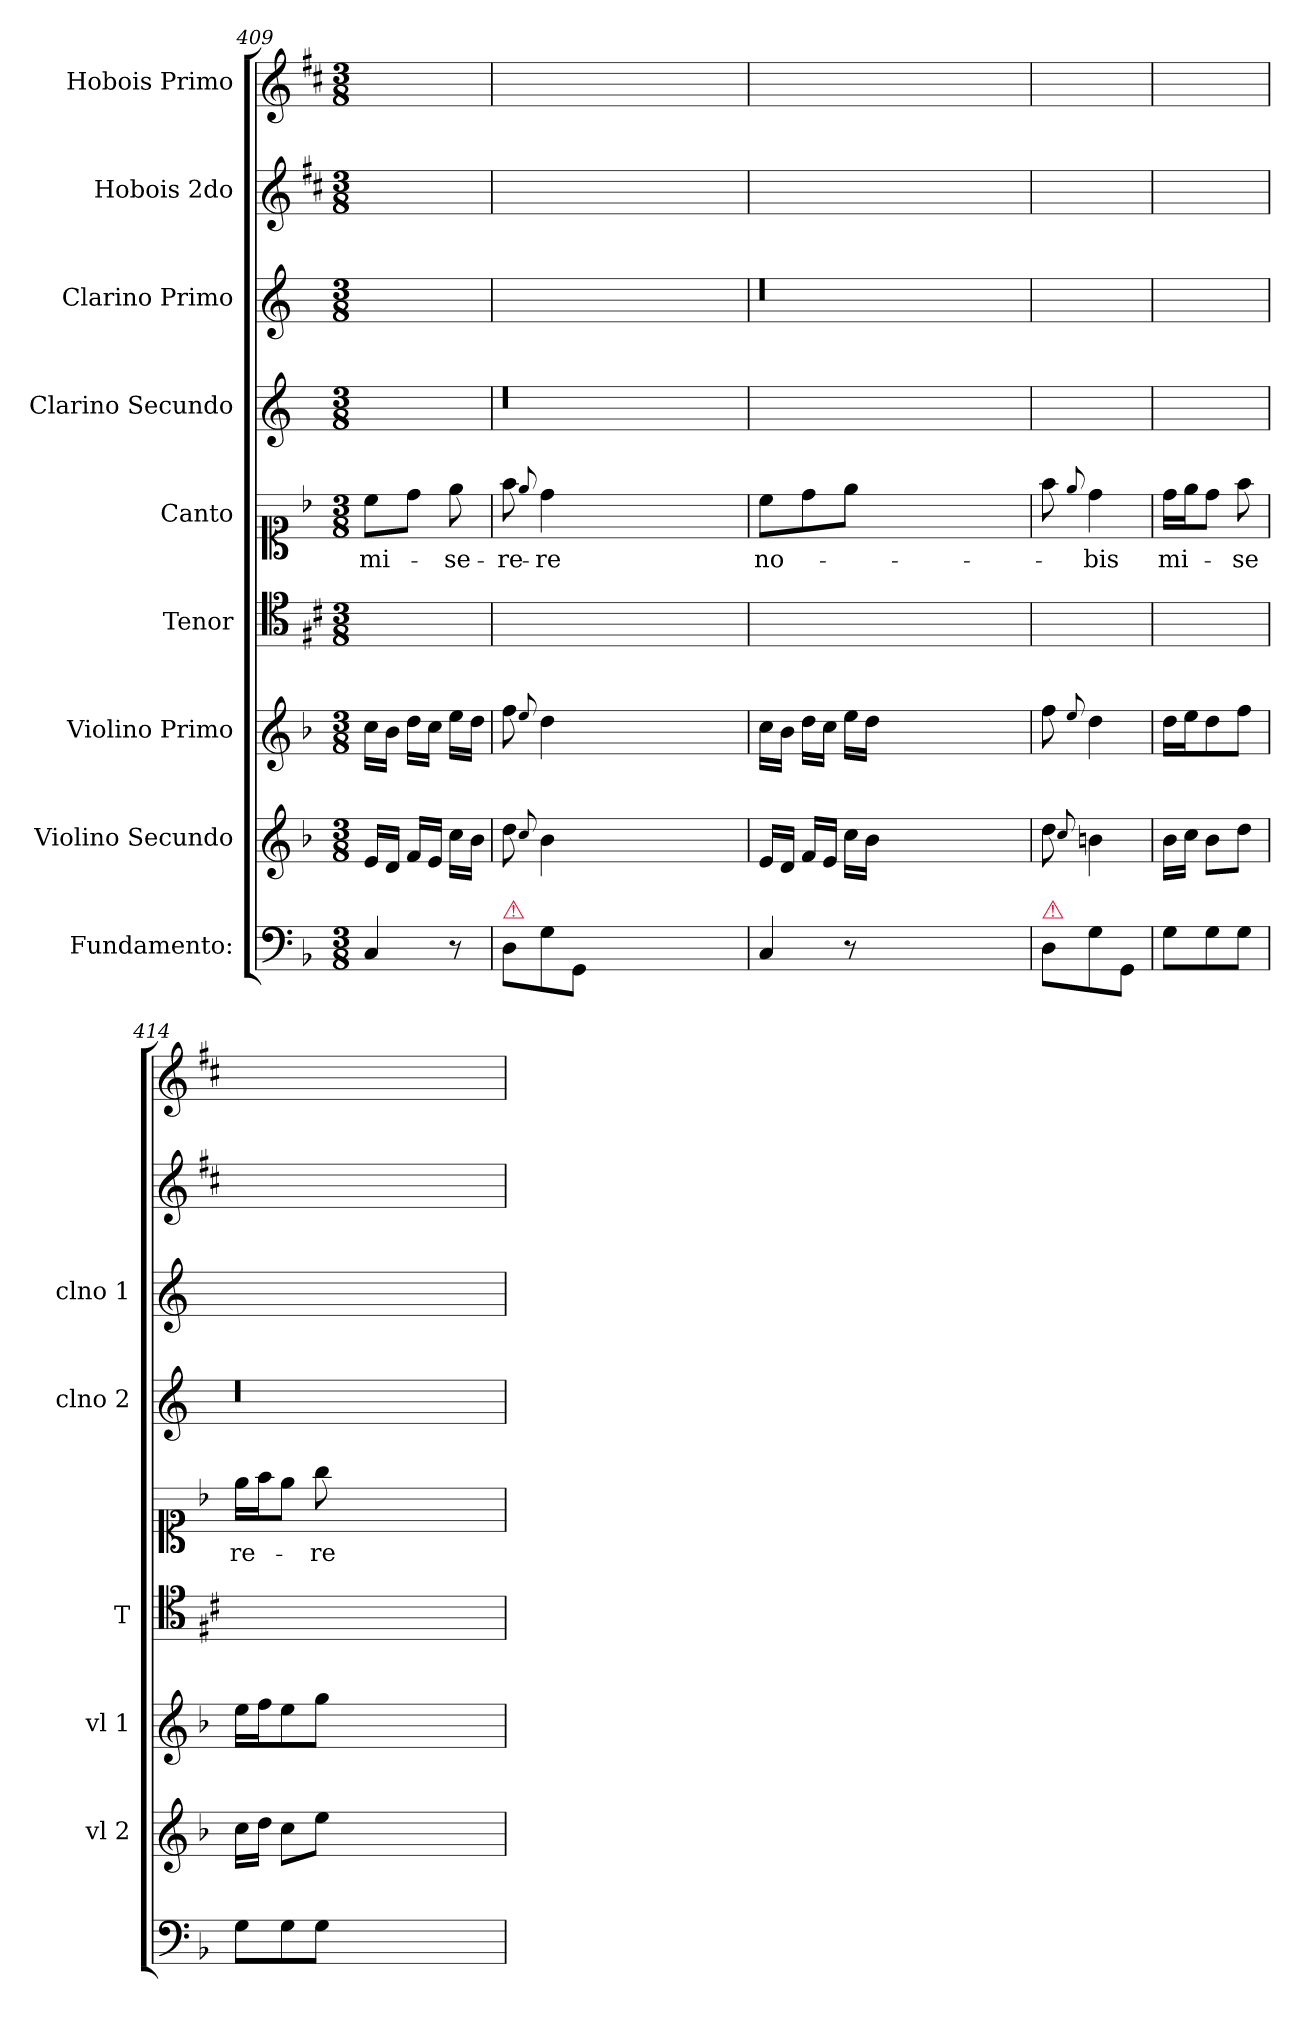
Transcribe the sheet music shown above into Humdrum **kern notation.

**kern	**kern	**kern	**kern	**kern	**text	**kern	**kern	**kern	**kern
*part9	*part8	*part7	*part6	*part5	*part5	*part4	*part3	*part2	*part1
*staff9	*staff8	*staff7	*staff6	*staff5	*staff5	*staff4	*staff3	*staff2	*staff1
*I"Fundamento:	*I"Violino Secundo	*I"Violino Primo	*I"Tenor	*I"Canto	*	*I"Clarino Secundo	*I"Clarino Primo	*I"Hobois 2do	*I"Hobois Primo
*	*I'vl 2	*I'vl 1	*I'T	*	*	*I'clno 2	*I'clno 1	*	*
*clefF4	*clefG2	*clefG2	*clefC4	*clefC1	*	*clefG2	*clefG2	*clefG2	*clefG2
*	*	*	*	*	*	*ITrd-1c-2	*ITrd-1c-2	*	*
*k[b-]	*k[b-]	*k[b-]	*k[f#c#]	*k[b-]	*	*k[f#c#]	*k[f#c#]	*k[f#c#]	*k[f#c#]
*M3/8	*M3/8	*M3/8	*M3/8	*M3/8	*	*M3/8	*M3/8	*M3/8	*M3/8
=409	=409	=409	=409	=409	=409	=409	=409	=409	=409
4C/	16e/LL	16cc\LL	4.ryy	8cc\L	mi-	4.ryy	4.ryy	4.ryy	4.ryy
.	16d/JJ	16b-\JJ	.	.	.	.	.	.	.
.	16f/LL	16dd\LL	.	8dd\J	.	.	.	.	.
.	16e/JJ	16cc\JJ	.	.	.	.	.	.	.
8r	16cc\LL	16ee\LL	.	8ee\	-se-	.	.	.	.
.	16b-\JJ	16dd\JJ	.	.	.	.	.	.	.
=410	=410	=410	=410	=410	=410	=410	=410	=410	=410
!LO:TX:a:color=crimson:t=⚠	!	!	!	!	!	!	!	!	!
!	!	!	!	!	!	!LO:N:vis=00	!	!	!
8D\L	8dd\	8ff\	4.ryy	8ff\	-re-	1.rdd	1.ryy	4.ryy	4.ryy
.	8qqcc/	8qqee/	.	8qqee/	.	.	.	.	.
8G\	4b-\	4dd\	.	4dd\	-re	.	.	.	.
8GG/J	.	.	.	.	.	.	.	.	.
1ryy	1ryy	1ryy	1ryy	1ryy	.	.	.	1ryy	1ryy
8ryy	8ryy	8ryy	8ryy	8ryy	.	.	.	8ryy	8ryy
=411	=411	=411	=411	=411	=411	=411	=411	=411	=411
!	!	!	!	!	!	!	!LO:N:vis=00	!	!
4C/	16e/LL	16cc\LL	4.ryy	8cc\L	no-	1.ryy	1.rdd	4.ryy	4.ryy
.	16d/JJ	16b-\JJ	.	.	.	.	.	.	.
.	16f/LL	16dd\LL	.	8dd\	.	.	.	.	.
.	16e/JJ	16cc\JJ	.	.	.	.	.	.	.
8r	16cc\LL	16ee\LL	.	8ee\J	.	.	.	.	.
.	16b-\JJ	16dd\JJ	.	.	.	.	.	.	.
1ryy	1ryy	1ryy	1ryy	1ryy	.	.	.	1ryy	1ryy
8ryy	8ryy	8ryy	8ryy	8ryy	.	.	.	8ryy	8ryy
=412	=412	=412	=412	=412	=412	=412	=412	=412	=412
!LO:TX:a:color=crimson:t=⚠	!	!	!	!	!	!	!	!	!
8D\L	8dd\	8ff\	4.ryy	8ff\	.	4.ryy	4.ryy	4.ryy	4.ryy
.	8qqcc/	8qqee/	.	8qqee/	.	.	.	.	.
8G\	4bn\	4dd\	.	4dd\	-bis	.	.	.	.
8GG/J	.	.	.	.	.	.	.	.	.
=413	=413	=413	=413	=413	=413	=413	=413	=413	=413
8G\L	16b-\LL	16dd\LL	4.ryy	16dd\LL	mi-	4.ryy	4.ryy	4.ryy	4.ryy
.	16cc\JJ	16ee\J	.	16ee\J	.	.	.	.	.
8G\	8b-\L	8dd\	.	8dd\J	.	.	.	.	.
8G\J	8dd\J	8ff\J	.	8ff\	-se	.	.	.	.
=414	=414	=414	=414	=414	=414	=414	=414	=414	=414
!	!	!	!	!	!	!LO:N:vis=00	!	!	!
8G\L	16cc\LL	16ee\LL	4.ryy	16ee\LL	re-	1.rdd	1.ryy	4.ryy	4.ryy
.	16dd\JJ	16ff\J	.	16ff\J	.	.	.	.	.
8G\	8cc\L	8ee\	.	8ee\J	.	.	.	.	.
8G\J	8ee\J	8gg\J	.	8gg\	-re	.	.	.	.
1ryy	1ryy	1ryy	1ryy	1ryy	.	.	.	1ryy	1ryy
8ryy	8ryy	8ryy	8ryy	8ryy	.	.	.	8ryy	8ryy
=	=	=	=	=	=	=	=	=	=
*-	*-	*-	*-	*-	*-	*-	*-	*-	*-
